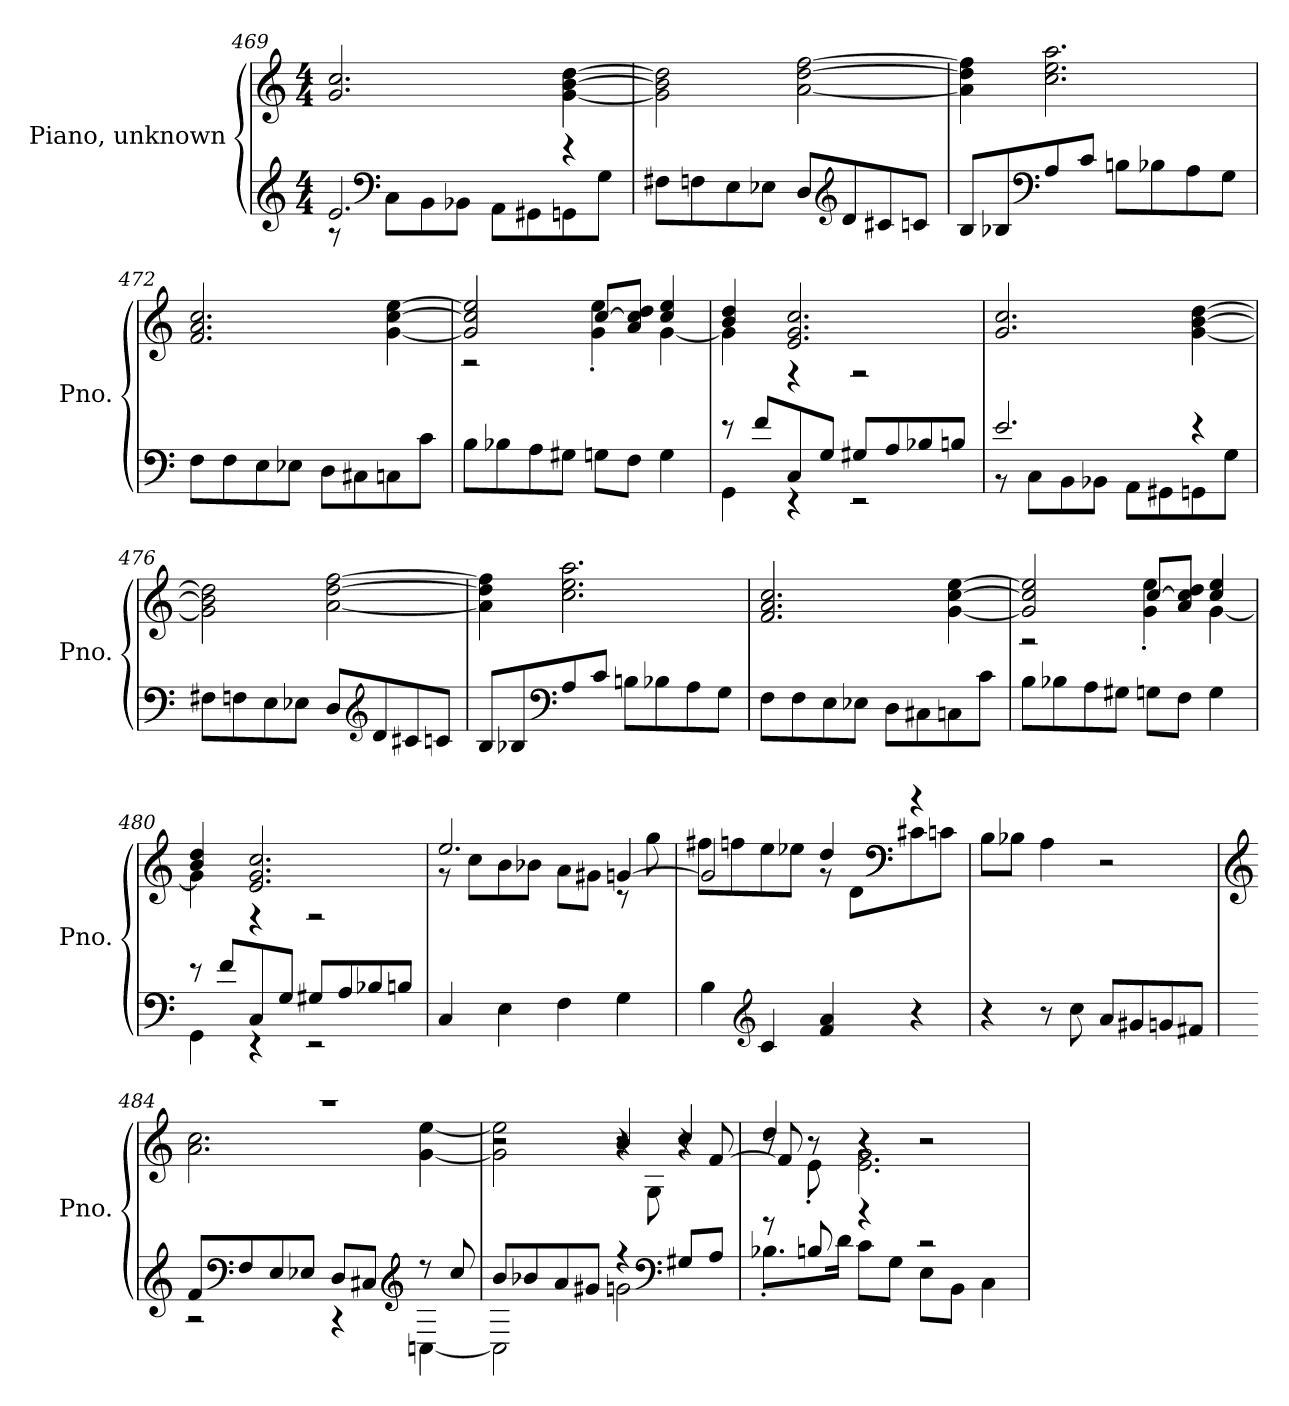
**kern	**kern
*part1	*part1
*staff2	*staff1
*I"Piano, unknown	*
*I'Pno.	*
*clefG2	*clefG2
*k[]	*k[]
*M4/4	*M4/4
=469	=469
*^	*
2.e/	8r	2.g/ 2.cc/
*clefF4	*	*
.	8C\L	.
.	8BB\	.
.	8BB-X\J	.
.	8AA\L	.
.	8GG#X\	.
4r	8GGn\	[4g\ [4b\ [4dd\
.	8G\J	.
*v	*v	*
!!LO:PB:g=z
=470	=470
8F#X\L	2g\] 2b\] 2dd\]
8Fn\	.
8E\	.
8E-X\J	.
8D/L	[2a\ [2dd\ [2ff\
*clefG2	*
8d/	.
8c#X/	.
8cn/J	.
=471	=471
8B/L	4a\] 4dd\] 4ff\]
8B-X/	.
*clefF4	*
8A/	2.cc\ 2.ee\ 2.aa\
8c/J	.
8Bn\L	.
8B-X\	.
8A\	.
8G\J	.
=472	=472
8F\L	2.f/ 2.a/ 2.cc/
8F\	.
8E\	.
8E-X\J	.
8D\L	.
8C#X\	.
8Cn\	[4g\ [4cc\ [4ee\
8c\J	.
!!LO:LB:g=z
=473	=473
*	*^
8B\L	2g/] 2cc/] 2ee/]	2r
8B-X\	.	.
8A\	.	.
8G#X\J	.	.
8Gn\L	[8cc/L	4g\' 4ee\'
8F\J	8a/ 8cc/] 8dd/J	.
4G\	4cc/ 4ee/	[4g\
=474	=474	=474
*^	*	*
8r	4GG\	4b/ 4dd/	4g\]
8f/L	.	.	.
8C/	4r	2.e/ 2.g/ 2.cc/	4r
8G/J	.	.	.
8G#X/L	2r	.	2r
8A/	.	.	.
8B-X/	.	.	.
8Bn/J	.	.	.
*	*	*v	*v
=475	=475	=475
2.e/	8r	2.g/ 2.cc/
.	8C\L	.
.	8BB\	.
.	8BB-X\J	.
.	8AA\L	.
.	8GG#X\	.
4r	8GGn\	[4g\ [4b\ [4dd\
.	8G\J	.
*v	*v	*
=476	=476
8F#X\L	2g\] 2b\] 2dd\]
8Fn\	.
8E\	.
8E-X\J	.
8D/L	[2a\ [2dd\ [2ff\
*clefG2	*
8d/	.
8c#X/	.
8cn/J	.
!!LO:LB:g=z
=477	=477
8B/L	4a\] 4dd\] 4ff\]
8B-X/	.
*clefF4	*
8A/	2.cc\ 2.ee\ 2.aa\
8c/J	.
8Bn\L	.
8B-X\	.
8A\	.
8G\J	.
=478	=478
8F\L	2.f/ 2.a/ 2.cc/
8F\	.
8E\	.
8E-X\J	.
8D\L	.
8C#X\	.
8Cn\	[4g\ [4cc\ [4ee\
8c\J	.
=479	=479
*	*^
8B\L	2g/] 2cc/] 2ee/]	2r
8B-X\	.	.
8A\	.	.
8G#X\J	.	.
8Gn\L	[8cc/L	4g\' 4ee\'
8F\J	8a/ 8cc/] 8dd/J	.
4G\	4cc/ 4ee/	[4g\
=480	=480	=480
*^	*	*
8r	4GG\	4b/ 4dd/	4g\]
8f/L	.	.	.
8C/	4r	2.e/ 2.g/ 2.cc/	4r
8G/J	.	.	.
8G#X/L	2r	.	2r
8A/	.	.	.
8B-X/	.	.	.
8Bn/J	.	.	.
*v	*v	*	*
!!LO:LB:g=z	!!
=481	=481	=481
4C/	2.ee/	8r
.	.	8cc\L
4E\	.	8b\
.	.	8b-X\J
4F\	.	8a\L
.	.	8g#X\J
4G\	[4gn/	8r
.	.	8gg\
=482	=482	=482
4B\	2g/]	8ff#X\L
.	.	8ffn\
*clefG2	*	*
4c/	.	8ee\
.	.	8ee-X\J
4f/ 4a/	4dd/	8r
.	.	8d\L
*	*clefF4	*
4r	4r	8c#X\
.	.	8cn\J
*	*v	*v
=483	=483
4r	8B\L
.	8B-X\J
8r	4A\
8cc\	.
8a/L	2r
8g#X/	.
8gn/	.
8f#X/J	.
!!LO:LB:g=z
=484	=484
*	*clefG2
*^	*^
8f/L	2r	1r	2.a\ 2.cc\
*clefF4	*	*	*
8F/	.	.	.
8E/	.	.	.
8E-X/J	.	.	.
8D/L	4r	.	.
8C#X/J	.	.	.
*clefG2	*	*	*
8r	[4Cn\	.	[4g\ [4ee\
8cc/	.	.	.
=485	=485	=485	=485
*	*	*	*^
8b/L	2C\]	2r	2g\] 2ee\]	2r
8b-X/	.	.	.	.
8a/	.	.	.	.
8g#X/J	.	.	.	.
4r	2gn\	4b/	8r	4r
.	.	.	8G\	.
*clefF4	*	*	*	*
8G#X/L	.	4cc/	4r	8r
8A/J	.	.	.	[8f/
=486	=486	=486	=486	=486
8r	8.B-X'\L	4dd/	8r	8f/]
8Bn/	.	.	8e'\	8r
.	16d\Jk	.	.	.
4r	8c\L	4r	2.e\ 2.g\	4r
.	8G\J	.	.	.
2r	8E\L	2r	.	2r
.	8BB\J	.	.	.
.	4C\	.	.	.
*v	*v	*	*	*
*	*v	*v	*v
=	=
*-	*-
